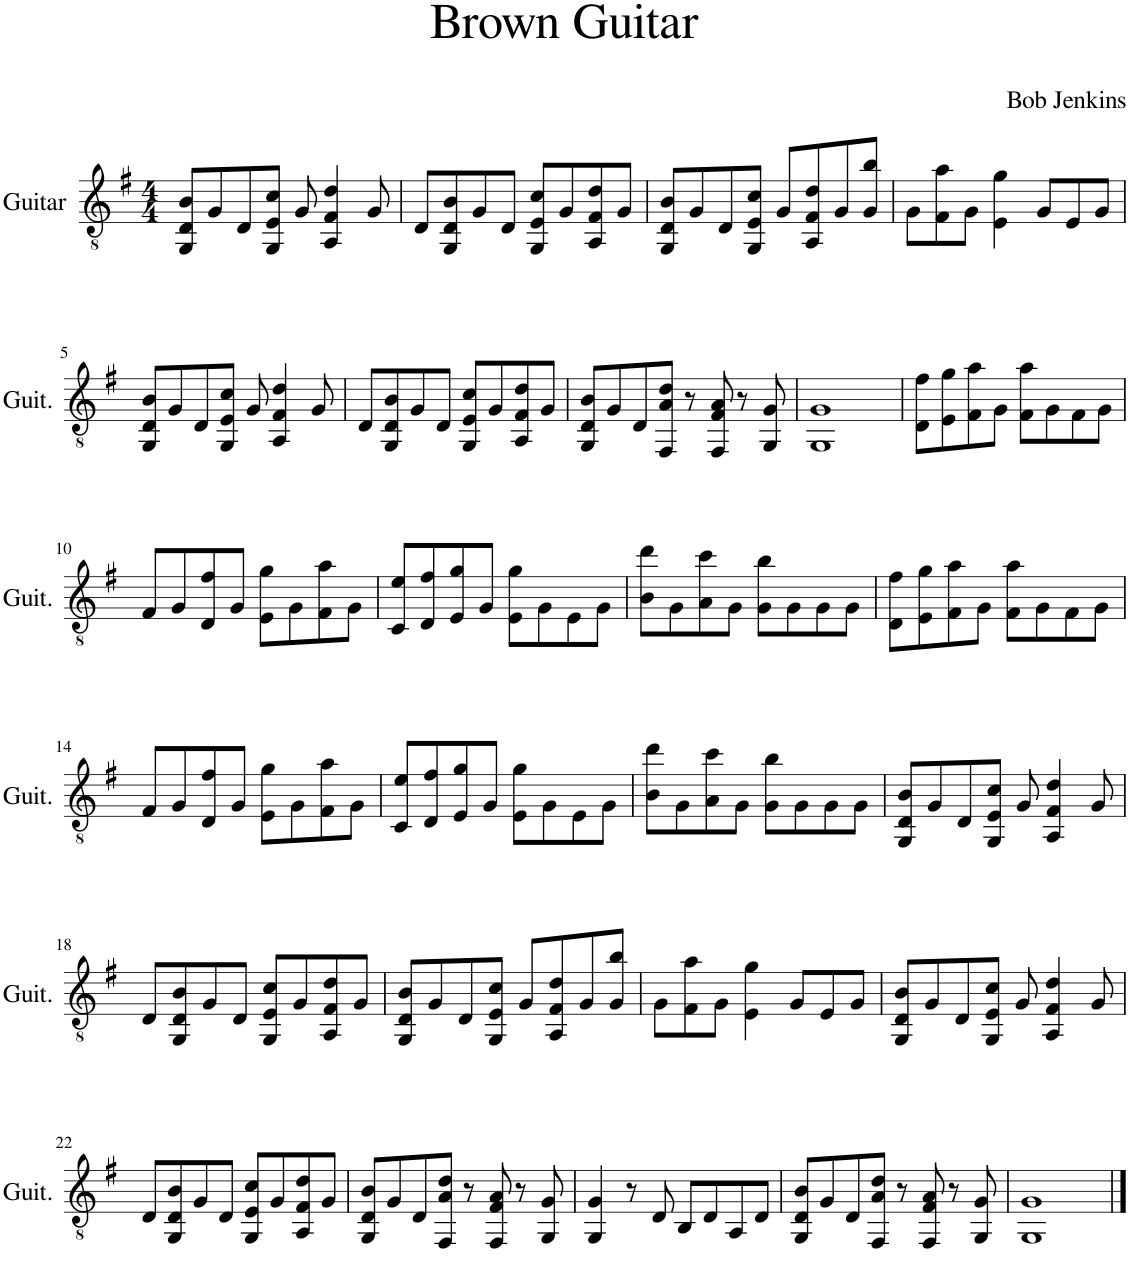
**kern
*part1
*staff1
*I"Guitar
*I'Guit.
*clefGv2
*k[f#]
*M4/4
=1
8GG/ 8D/ 8B/L
8G/
8D/
8GG/ 8E/ 8c/J
8G/
4AA/ 4F#/ 4d/
8G/
=2
8D/L
8GG/ 8D/ 8B/
8G/
8D/J
8GG/ 8E/ 8c/L
8G/
8AA/ 8F#/ 8d/
8G/J
=3
8GG/ 8D/ 8B/L
8G/
8D/
8GG/ 8E/ 8c/J
8G/L
8AA/ 8F#/ 8d/
8G/
8G/ 8b/J
=4
8G\L
8F#\ 8a\
8G\J
4E\ 4g\
8G/L
8E/
8G/J
!!LO:LB:g=z
=5
8GG/ 8D/ 8B/L
8G/
8D/
8GG/ 8E/ 8c/J
8G/
4AA/ 4F#/ 4d/
8G/
=6
8D/L
8GG/ 8D/ 8B/
8G/
8D/J
8GG/ 8E/ 8c/L
8G/
8AA/ 8F#/ 8d/
8G/J
=7
8GG/ 8D/ 8B/L
8G/
8D/
8FF#/ 8A/ 8d/J
8r
8FF#/ 8F#/ 8A/
8r
8GG/ 8G/
=8
1GG 1G
=9
8D\ 8f#\L
8E\ 8g\
8F#\ 8a\
8G\J
8F#\ 8a\L
8G\
8F#\
8G\J
!!LO:LB:g=z
=10
8F#/L
8G/
8D/ 8f#/
8G/J
8E\ 8g\L
8G\
8F#\ 8a\
8G\J
=11
8C/ 8e/L
8D/ 8f#/
8E/ 8g/
8G/J
8E\ 8g\L
8G\
8E\
8G\J
=12
8B\ 8dd\L
8G\
8A\ 8cc\
8G\J
8G\ 8b\L
8G\
8G\
8G\J
=13
8D\ 8f#\L
8E\ 8g\
8F#\ 8a\
8G\J
8F#\ 8a\L
8G\
8F#\
8G\J
!!LO:LB:g=z
=14
8F#/L
8G/
8D/ 8f#/
8G/J
8E\ 8g\L
8G\
8F#\ 8a\
8G\J
=15
8C/ 8e/L
8D/ 8f#/
8E/ 8g/
8G/J
8E\ 8g\L
8G\
8E\
8G\J
=16
8B\ 8dd\L
8G\
8A\ 8cc\
8G\J
8G\ 8b\L
8G\
8G\
8G\J
=17
8GG/ 8D/ 8B/L
8G/
8D/
8GG/ 8E/ 8c/J
8G/
4AA/ 4F#/ 4d/
8G/
!!LO:LB:g=z
=18
8D/L
8GG/ 8D/ 8B/
8G/
8D/J
8GG/ 8E/ 8c/L
8G/
8AA/ 8F#/ 8d/
8G/J
=19
8GG/ 8D/ 8B/L
8G/
8D/
8GG/ 8E/ 8c/J
8G/L
8AA/ 8F#/ 8d/
8G/
8G/ 8b/J
=20
8G\L
8F#\ 8a\
8G\J
4E\ 4g\
8G/L
8E/
8G/J
=21
8GG/ 8D/ 8B/L
8G/
8D/
8GG/ 8E/ 8c/J
8G/
4AA/ 4F#/ 4d/
8G/
!!LO:LB:g=z
=22
8D/L
8GG/ 8D/ 8B/
8G/
8D/J
8GG/ 8E/ 8c/L
8G/
8AA/ 8F#/ 8d/
8G/J
=23
8GG/ 8D/ 8B/L
8G/
8D/
8FF#/ 8A/ 8d/J
8r
8FF#/ 8F#/ 8A/
8r
8GG/ 8G/
=24
4GG/ 4G/
8r
8D/
8BB/L
8D/
8AA/
8D/J
=25
8GG/ 8D/ 8B/L
8G/
8D/
8FF#/ 8A/ 8d/J
8r
8FF#/ 8F#/ 8A/
8r
8GG/ 8G/
=26
1GG 1G
==
*-
